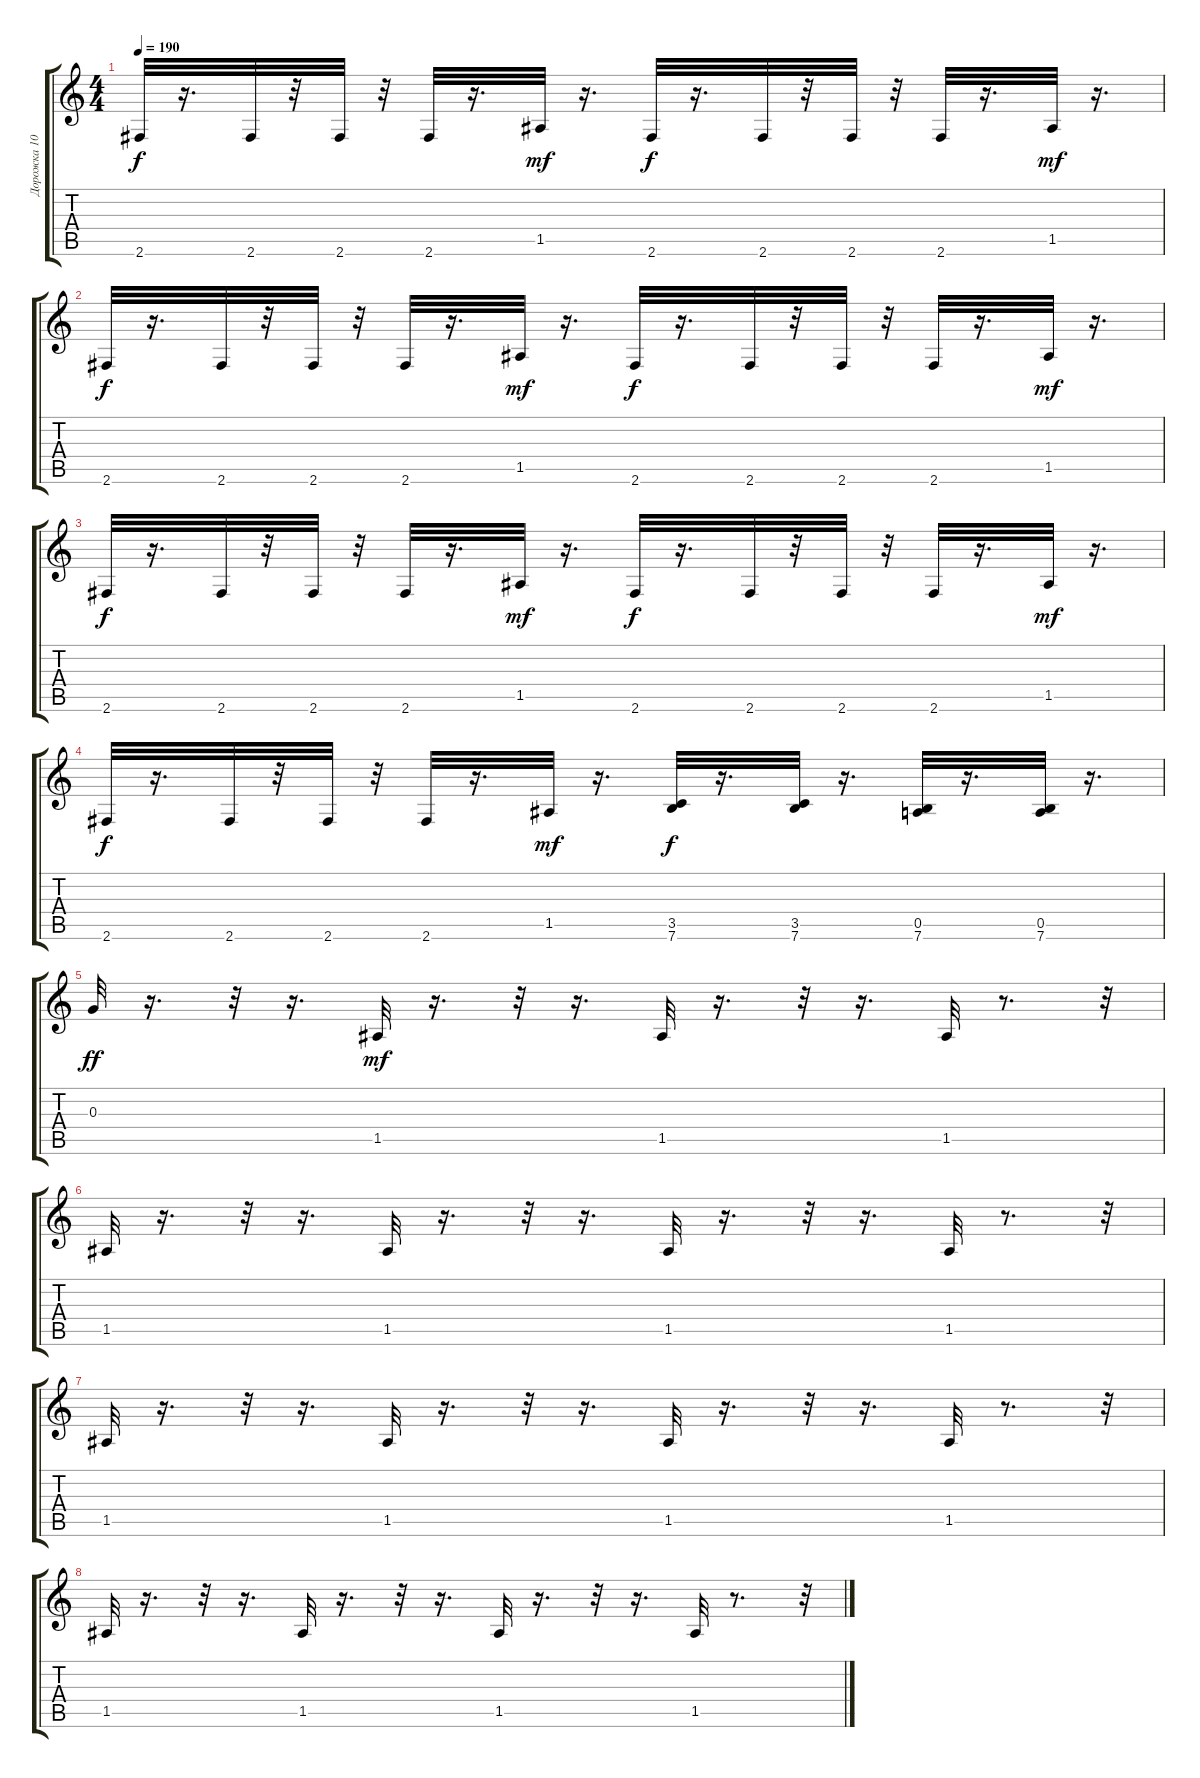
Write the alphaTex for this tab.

\track ("Дорожка 10" "Дорожка 10") {instrument acousticguitarsteel}
\staff {score tabs}
\tuning (E4 B3 G3 D3 A2 E2) {hide}
\ts (4 4)
\tempo 190
\clef g2
\ks c
2.6.32{dy f} r.16{d} 2.6.32 r.32 2.6.32 r.32 2.6.32 r.16{d} 1.5.32{dy mf} r.16{d} 2.6.32{dy f} r.16{d} 2.6.32 r.32 2.6.32 r.32 2.6.32 r.16{d} 1.5.32{dy mf} r.16{d} |
2.6.32{dy f} r.16{d} 2.6.32 r.32 2.6.32 r.32 2.6.32 r.16{d} 1.5.32{dy mf} r.16{d} 2.6.32{dy f} r.16{d} 2.6.32 r.32 2.6.32 r.32 2.6.32 r.16{d} 1.5.32{dy mf} r.16{d} |
2.6.32{dy f} r.16{d} 2.6.32 r.32 2.6.32 r.32 2.6.32 r.16{d} 1.5.32{dy mf} r.16{d} 2.6.32{dy f} r.16{d} 2.6.32 r.32 2.6.32 r.32 2.6.32 r.16{d} 1.5.32{dy mf} r.16{d} |
2.6.32{dy f} r.16{d} 2.6.32 r.32 2.6.32 r.32 2.6.32 r.16{d} 1.5.32{dy mf} r.16{d} (3.5 7.6).32{dy f} r.16{d} (3.5 7.6).32 r.16{d} (0.5 7.6).32 r.16{d} (0.5 7.6).32 r.16{d} |
0.3.32{dy ff} r.16{d} r.32 r.16{d} 1.5.32{dy mf} r.16{d} r.32 r.16{d} 1.5.32 r.16{d} r.32 r.16{d} 1.5.32 r.8{d} r.32 |
1.5.32 r.16{d} r.32 r.16{d} 1.5.32 r.16{d} r.32 r.16{d} 1.5.32 r.16{d} r.32 r.16{d} 1.5.32 r.8{d} r.32 |
1.5.32 r.16{d} r.32 r.16{d} 1.5.32 r.16{d} r.32 r.16{d} 1.5.32 r.16{d} r.32 r.16{d} 1.5.32 r.8{d} r.32 |
1.5.32 r.16{d} r.32 r.16{d} 1.5.32 r.16{d} r.32 r.16{d} 1.5.32 r.16{d} r.32 r.16{d} 1.5.32 r.8{d} r.32
